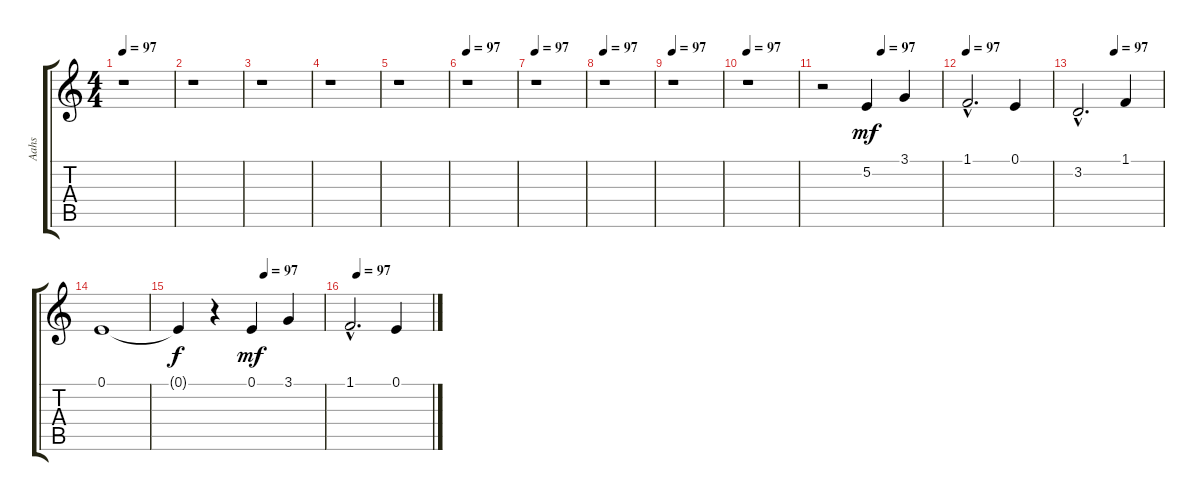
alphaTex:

\track ("Aahs" "Aahs") {instrument choiraahs}
\staff {score tabs}
\tuning (E4 B3 G3 D3 A2 E2) {hide}
\ts (4 4)
\tempo 97
\clef g2
\ks c
r.1{dy mf} |
r.1 |
r.1 |
r.1 |
r.1 |
\tempo 97
r.1 |
\tempo 97
r.1 |
\tempo 97
r.1 |
\tempo 97
r.1 |
\tempo 97
r.1 |
\tempo (97 0.5)
r.2 5.2.4 3.1.4 |
\tempo 97
1.1{hac}.2{d} 0.1.4 |
\tempo (97 0.4375)
3.2{hac}.2{d} 1.1.4 |
0.1.1 |
\tempo (97 0.59375)
0.1{t}.4{dy f} r.4 0.1.4{dy mf} 3.1.4 |
\tempo (97 0.09375)
1.1{hac}.2{d} 0.1.4
